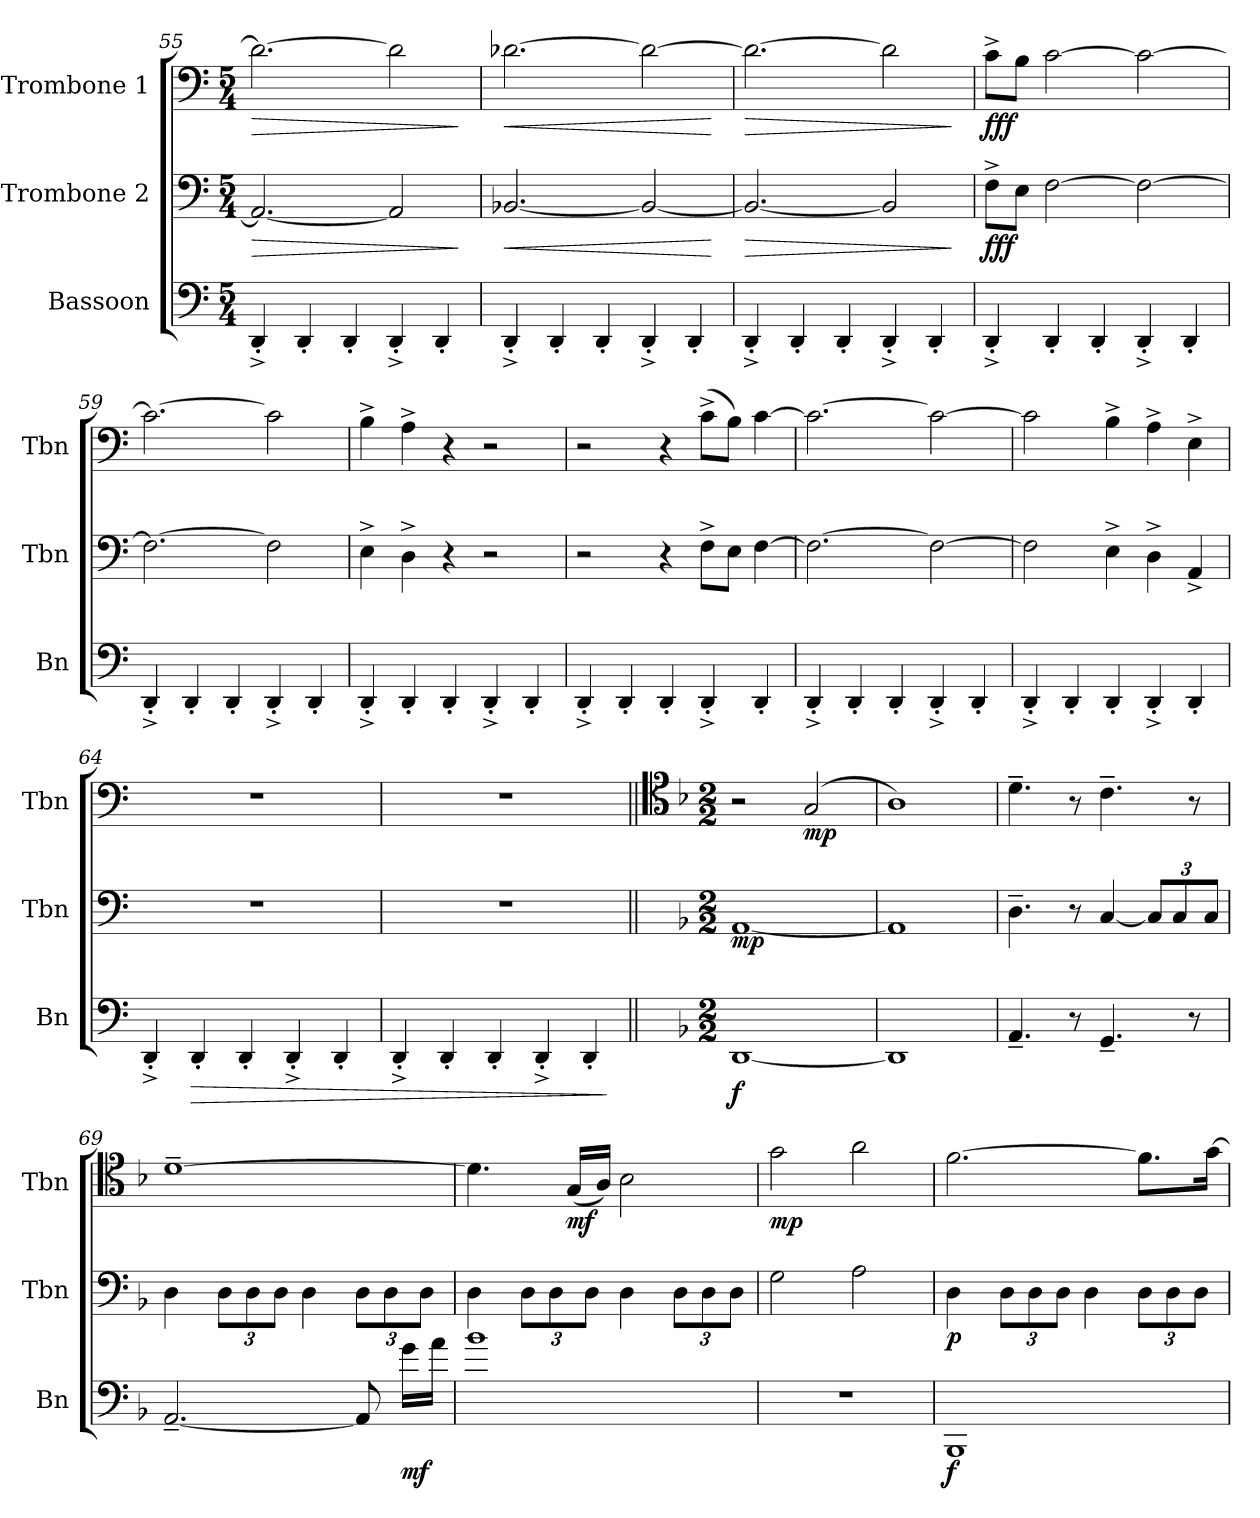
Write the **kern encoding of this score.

**kern	**dynam	**kern	**dynam	**kern	**dynam
*part3	*part3	*part2	*part2	*part1	*part1
*staff3	*staff3	*staff2	*staff2	*staff1	*staff1
*I"Bassoon	*	*I"Trombone 2	*	*I"Trombone 1	*
*I'Bn	*	*I'Tbn	*	*I'Tbn	*
*clefF4	*	*clefF4	*	*clefF4	*
*k[]	*	*k[]	*	*k[]	*
*C:	*	*C:	*	*C:	*
*M5/4	*	*M5/4	*	*M5/4	*
=55	=55	=55	=55	=55	=55
!	!	!	!LO:HP:b	!	!LO:HP:b
4DD'^/	.	2.AA/_	>	2.d\_	>
4DD'/	.	.	.	.	.
4DD'/	.	.	.	.	.
4DD'^/	.	2AA/]	.	2d\]	.
4DD'/	.	.	.	.	.
.	.	.	]	.	]
=56	=56	=56	=56	=56	=56
!	!	!	!LO:HP:b	!	!LO:HP:b
4DD'^/	.	[2.BB-X/	<	[2.d-X\	<
4DD'/	.	.	.	.	.
4DD'/	.	.	.	.	.
4DD'^/	.	2BB-/_	.	2d-\_	.
4DD'/	.	.	.	.	.
.	.	.	[	.	[
=57	=57	=57	=57	=57	=57
!	!	!	!LO:HP:b	!	!LO:HP:b
4DD'^/	.	2.BB-/_	>	2.d-\_	>
4DD'/	.	.	.	.	.
4DD'/	.	.	.	.	.
4DD'^/	.	2BB-/]	.	2d-\]	.
4DD'/	.	.	.	.	.
.	.	.	]	.	]
!!LO:LB:g=z
=58	=58	=58	=58	=58	=58
!	!	!	!LO:DY:b	!	!LO:DY:b
4DD'^/	.	8F^\L	fff	8c^\L	fff
.	.	8E\J	.	8B\J	.
4DD'/	.	[2F\	.	[2c\	.
4DD'/	.	.	.	.	.
4DD'^/	.	2F\_	.	2c\_	.
4DD'/	.	.	.	.	.
=59	=59	=59	=59	=59	=59
4DD'^/	.	2.F\_	.	2.c\_	.
4DD'/	.	.	.	.	.
4DD'/	.	.	.	.	.
4DD'^/	.	2F\]	.	2c\]	.
4DD'/	.	.	.	.	.
=60	=60	=60	=60	=60	=60
4DD'^/	.	4E^\	.	4B^\	.
4DD'/	.	4D^\	.	4A^\	.
4DD'/	.	4r	.	4r	.
4DD'^/	.	2r	.	2r	.
4DD'/	.	.	.	.	.
=61	=61	=61	=61	=61	=61
4DD'^/	.	2r	.	2r	.
4DD'/	.	.	.	.	.
4DD'/	.	4r	.	4r	.
4DD'^/	.	8F^\L	.	(8c^\L	.
.	.	8E\J	.	8B\J)	.
4DD'/	.	[4F\	.	[4c\	.
!!LO:LB:g=z
=62	=62	=62	=62	=62	=62
4DD'^/	.	2.F\_	.	2.c\_	.
4DD'/	.	.	.	.	.
4DD'/	.	.	.	.	.
4DD'^/	.	2F\_	.	2c\_	.
4DD'/	.	.	.	.	.
=63	=63	=63	=63	=63	=63
4DD'^/	.	2F\]	.	2c\]	.
4DD'/	.	.	.	.	.
4DD'/	.	4E^\	.	4B^\	.
4DD'^/	.	4D^\	.	4A^\	.
4DD'/	.	4AA^/	.	4E^\	.
=64	=64	=64	=64	=64	=64
4DD'^/	.	4%5r	.	4%5r	.
!	!LO:HP:b	!	!	!	!
4DD'/	>	.	.	.	.
4DD'/	.	.	.	.	.
4DD'^/	.	.	.	.	.
4DD'/	.	.	.	.	.
=65	=65	=65	=65	=65	=65
4DD'^/	.	4%5r	.	4%5r	.
4DD'/	.	.	.	.	.
4DD'/	.	.	.	.	.
4DD'^/	.	.	.	.	.
4DD'/	.	.	.	.	.
.	]	.	.	.	.
!!LO:PB:g=z
=66||	=66||	=66||	=66||	=66||	=66||
*	*	*	*	*clefC4	*
*k[b-]	*	*k[b-]	*	*k[b-]	*
*F:	*	*F:	*	*F:	*
*M2/2	*	*M2/2	*	*M2/2	*
*	*	*	*	*MM120	*
!	!LO:DY:b	!	!LO:DY:b	!	!
[1DD	f	[1AA	mp	2r	.
!	!	!	!	!	!LO:DY:b
.	.	.	.	(2G/	mp
=67	=67	=67	=67	=67	=67
1DD]	.	1AA]	.	1A)	.
=68	=68	=68	=68	=68	=68
4.AA~/	.	4.D~\	.	4.d~\	.
8r	.	8r	.	8r	.
4.GG~/	.	[4C/	.	4.c~\	.
*	*	*Xbrackettup	*	*	*
.	.	12C/L]	.	.	.
.	.	12C/	.	.	.
8r	.	.	.	8r	.
.	.	12C/J	.	.	.
=69	=69	=69	=69	=69	=69
[2.AA~/	.	4D\	.	[1d~	.
.	.	12D\L	.	.	.
.	.	12D\	.	.	.
.	.	12D\J	.	.	.
.	.	4D\	.	.	.
8AA/]	.	12D\L	.	.	.
.	.	12D\	.	.	.
!	!LO:DY:b	!	!	!	!
16g\LL	mf	.	.	.	.
.	.	12D\J	.	.	.
16a\JJ	.	.	.	.	.
=70	=70	=70	=70	=70	=70
1b-	.	4D\	.	4.d\]	.
.	.	12D\L	.	.	.
.	.	12D\	.	.	.
!	!	!	!	!	!LO:DY:b
.	.	.	.	(16G/LL	mf
.	.	12D\J	.	.	.
.	.	.	.	16A/JJ)	.
.	.	4D\	.	2B-\	.
.	.	12D\L	.	.	.
.	.	12D\	.	.	.
.	.	12D\J	.	.	.
=71	=71	=71	=71	=71	=71
!	!	!	!	!	!LO:DY:b
1r	.	2G\	.	2g\	mp
.	.	2A\	.	2a\	.
!!LO:LB:g=z
=72	=72	=72	=72	=72	=72
!	!LO:DY:b	!	!LO:DY:b	!	!
1BBB-	f	4D\	p	[2.f\	.
.	.	12D\L	.	.	.
.	.	12D\	.	.	.
.	.	12D\J	.	.	.
.	.	4D\	.	.	.
.	.	12D\L	.	8.f\L]	.
.	.	12D\	.	.	.
.	.	12D\J	.	.	.
.	.	.	.	[16g\Jk	.
=	=	=	=	=	=
*-	*-	*-	*-	*-	*-
